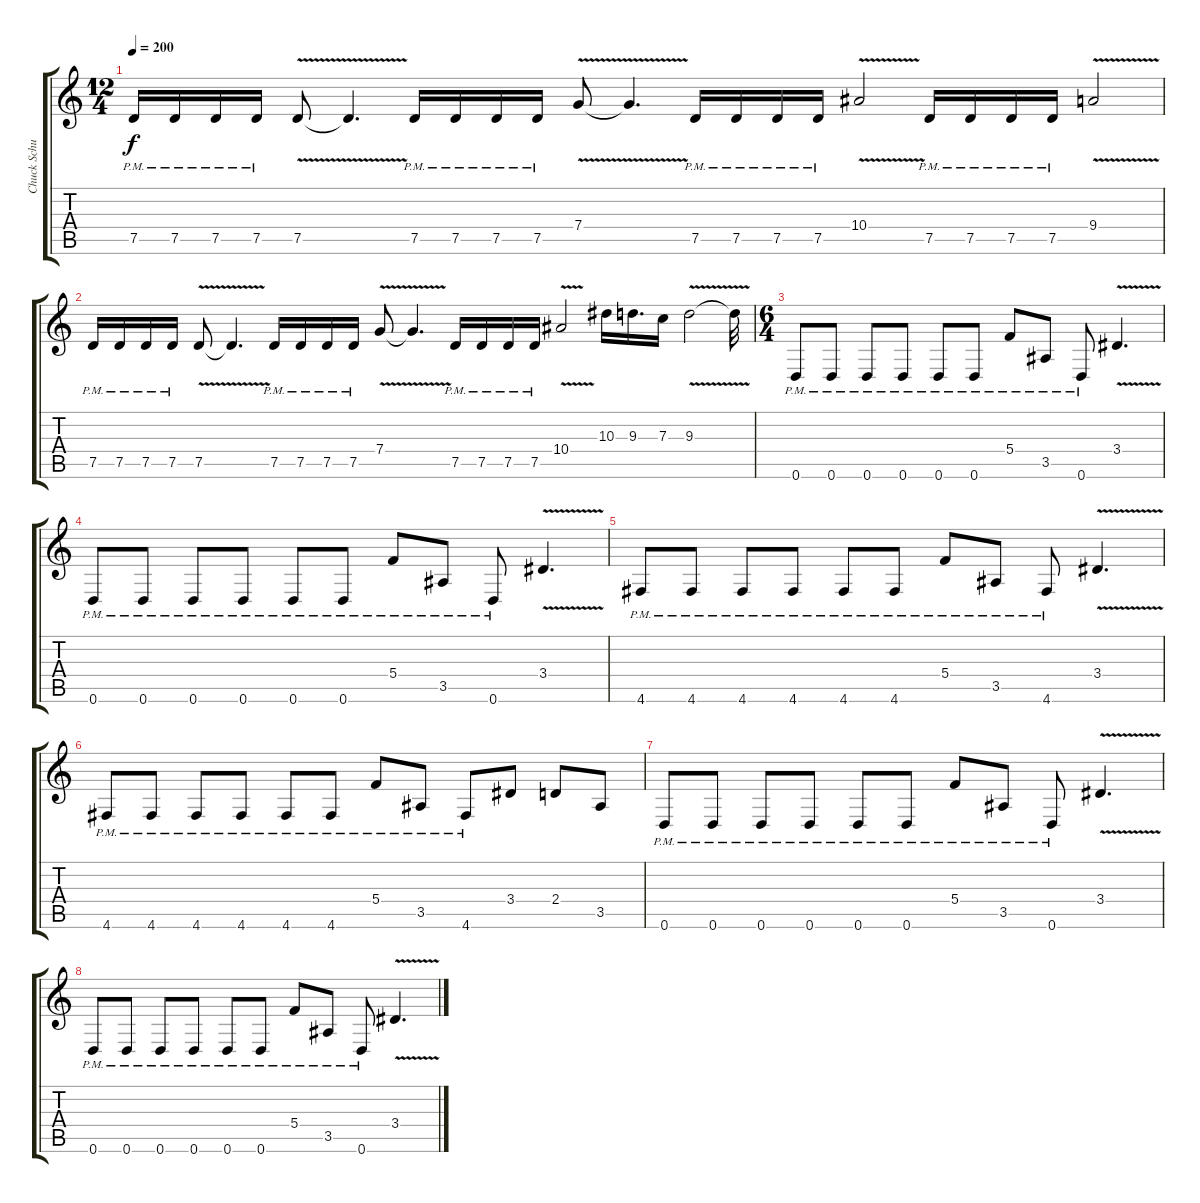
\track ("Chuck Schuldiner" "Chuck Schu") {instrument distortionguitar}
\staff {score tabs}
\tuning (D4 A3 F3 C3 G2 D2) {hide}
\ts (12 4)
\tempo 200
\clef g2
\ks c
7.5{pm}.16{dy f} 7.5{pm}.16 7.5{pm}.16 7.5{pm}.16 7.5{v}.8 7.5{v t}.4{d} 7.5{pm}.16 7.5{pm}.16 7.5{pm}.16 7.5{pm}.16 7.4{v}.8 7.4{v t}.4{d} 7.5{pm}.16 7.5{pm}.16 7.5{pm}.16 7.5{pm}.16 10.4{v}.2 7.5{pm}.16 7.5{pm}.16 7.5{pm}.16 7.5{pm}.16 9.4{v}.2 |
7.5{pm}.16 7.5{pm}.16 7.5{pm}.16 7.5{pm}.16 7.5{v}.8 7.5{v t}.4{d} 7.5{pm}.16 7.5{pm}.16 7.5{pm}.16 7.5{pm}.16 7.4{v}.8 7.4{v t}.4{d} 7.5{pm}.16 7.5{pm}.16 7.5{pm}.16 7.5{pm}.16 10.4{v}.2 10.3.16 9.3.16{d} 7.3.16 9.3{v}.2 9.3{v t}.32 |
\ts (6 4)
0.6{pm}.8 0.6{pm}.8 0.6{pm}.8 0.6{pm}.8 0.6{pm}.8 0.6{pm}.8 5.4{pm}.8 3.5{pm}.8 0.6{pm}.8 3.4{v}.4{d} |
0.6{pm}.8 0.6{pm}.8 0.6{pm}.8 0.6{pm}.8 0.6{pm}.8 0.6{pm}.8 5.4{pm}.8 3.5{pm}.8 0.6{pm}.8 3.4{v}.4{d} |
4.6{pm}.8 4.6{pm}.8 4.6{pm}.8 4.6{pm}.8 4.6{pm}.8 4.6{pm}.8 5.4{pm}.8 3.5{pm}.8 4.6{pm}.8 3.4{v}.4{d} |
4.6{pm}.8 4.6{pm}.8 4.6{pm}.8 4.6{pm}.8 4.6{pm}.8 4.6{pm}.8 5.4{pm}.8 3.5{pm}.8 4.6{pm}.8 3.4.8 2.4.8 3.5.8 |
0.6{pm}.8 0.6{pm}.8 0.6{pm}.8 0.6{pm}.8 0.6{pm}.8 0.6{pm}.8 5.4{pm}.8 3.5{pm}.8 0.6{pm}.8 3.4{v}.4{d} |
0.6{pm}.8 0.6{pm}.8 0.6{pm}.8 0.6{pm}.8 0.6{pm}.8 0.6{pm}.8 5.4{pm}.8 3.5{pm}.8 0.6{pm}.8 3.4{v}.4{d}
